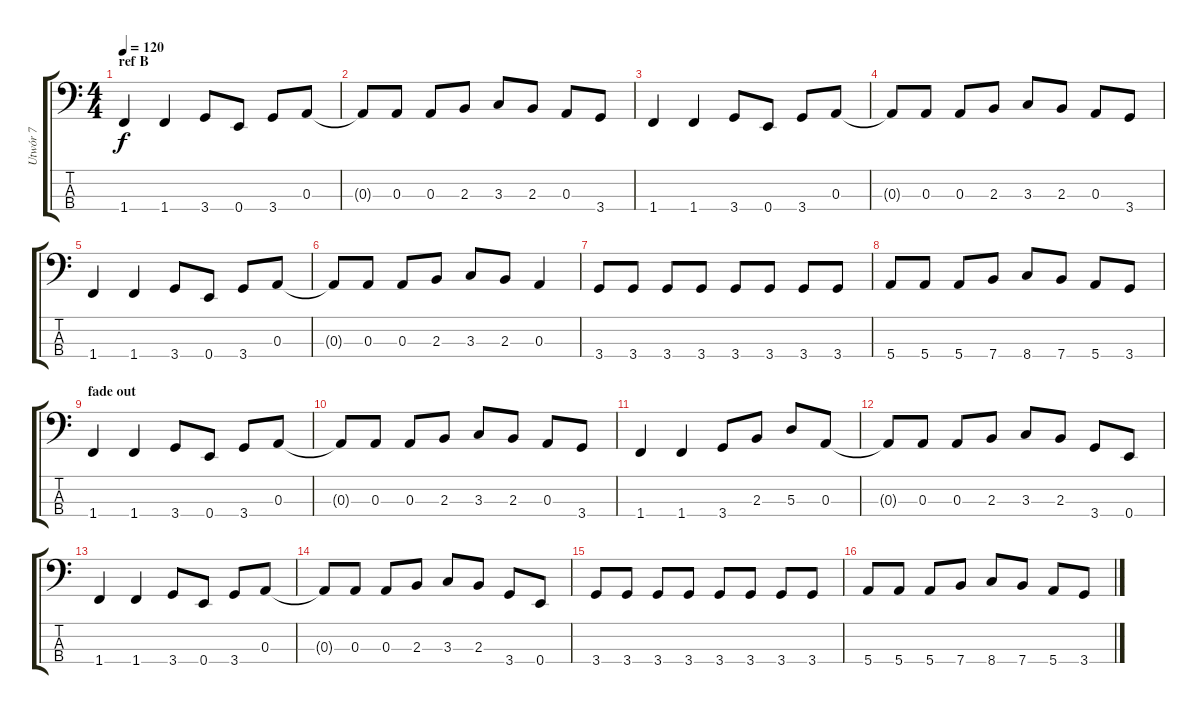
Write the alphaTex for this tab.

\track ("Utwór 7" "Utwór 7") {instrument electricbasspick}
\staff {score tabs}
\tuning (G2 D2 A1 E1) {hide}
\ts (4 4)
\section ("" "ref B")
\tempo 120
\clef f4
\ks c
1.4.4{dy f} 1.4.4 3.4.8 0.4.8 3.4.8 0.3.8 |
0.3{t}.8 0.3.8 0.3.8 2.3.8 3.3.8 2.3.8 0.3.8 3.4.8 |
1.4.4 1.4.4 3.4.8 0.4.8 3.4.8 0.3.8 |
0.3{t}.8 0.3.8 0.3.8 2.3.8 3.3.8 2.3.8 0.3.8 3.4.8 |
1.4.4 1.4.4 3.4.8 0.4.8 3.4.8 0.3.8 |
0.3{t}.8 0.3.8 0.3.8 2.3.8 3.3.8 2.3.8 0.3.4 |
3.4.8 3.4.8 3.4.8 3.4.8 3.4.8 3.4.8 3.4.8 3.4.8 |
5.4.8 5.4.8 5.4.8 7.4.8 8.4.8 7.4.8 5.4.8 3.4.8 |
\section ("" "fade out")
1.4.4 1.4.4 3.4.8 0.4.8 3.4.8 0.3.8 |
0.3{t}.8 0.3.8 0.3.8 2.3.8 3.3.8 2.3.8 0.3.8 3.4.8 |
1.4.4 1.4.4 3.4.8 2.3.8 5.3.8 0.3.8 |
0.3{t}.8 0.3.8 0.3.8 2.3.8 3.3.8 2.3.8 3.4.8 0.4.8 |
1.4.4 1.4.4 3.4.8 0.4.8 3.4.8 0.3.8 |
0.3{t}.8 0.3.8 0.3.8 2.3.8 3.3.8 2.3.8 3.4.8 0.4.8 |
3.4.8 3.4.8 3.4.8 3.4.8 3.4.8 3.4.8 3.4.8 3.4.8 |
5.4.8 5.4.8 5.4.8 7.4.8 8.4.8 7.4.8 5.4.8 3.4.8
